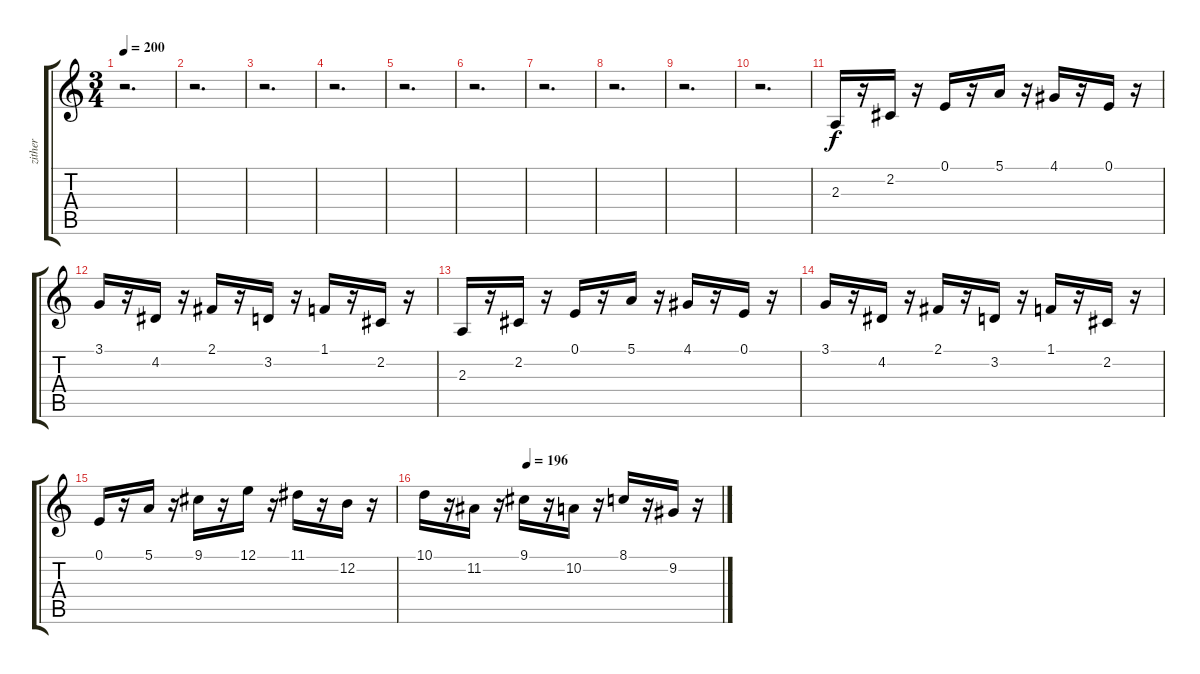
\track (" zither" " zither") {instrument dulcimer}
\staff {score tabs}
\tuning (E4 B3 G3 D3 A2 E2) {hide}
\ts (3 4)
\tempo 200
\clef g2
\ks c
r.2{d dy mf} |
r.2{d} |
r.2{d} |
r.2{d} |
r.2{d} |
r.2{d} |
r.2{d} |
r.2{d} |
r.2{d} |
r.2{d} |
2.3.16{dy f} r.16 2.2.16 r.16 0.1.16 r.16 5.1.16 r.16 4.1.16 r.16 0.1.16 r.16 |
3.1.16 r.16 4.2.16 r.16 2.1.16 r.16 3.2.16 r.16 1.1.16 r.16 2.2.16 r.16 |
2.3.16 r.16 2.2.16 r.16 0.1.16 r.16 5.1.16 r.16 4.1.16 r.16 0.1.16 r.16 |
3.1.16 r.16 4.2.16 r.16 2.1.16 r.16 3.2.16 r.16 1.1.16 r.16 2.2.16 r.16 |
0.1.16 r.16 5.1.16 r.16 9.1.16 r.16 12.1.16 r.16 11.1.16 r.16 12.2.16 r.16 |
\tempo (196 0.3472222222222222)
10.1.16 r.16 11.2.16 r.16 9.1.16 r.16 10.2.16 r.16 8.1.16 r.16 9.2.16 r.16
